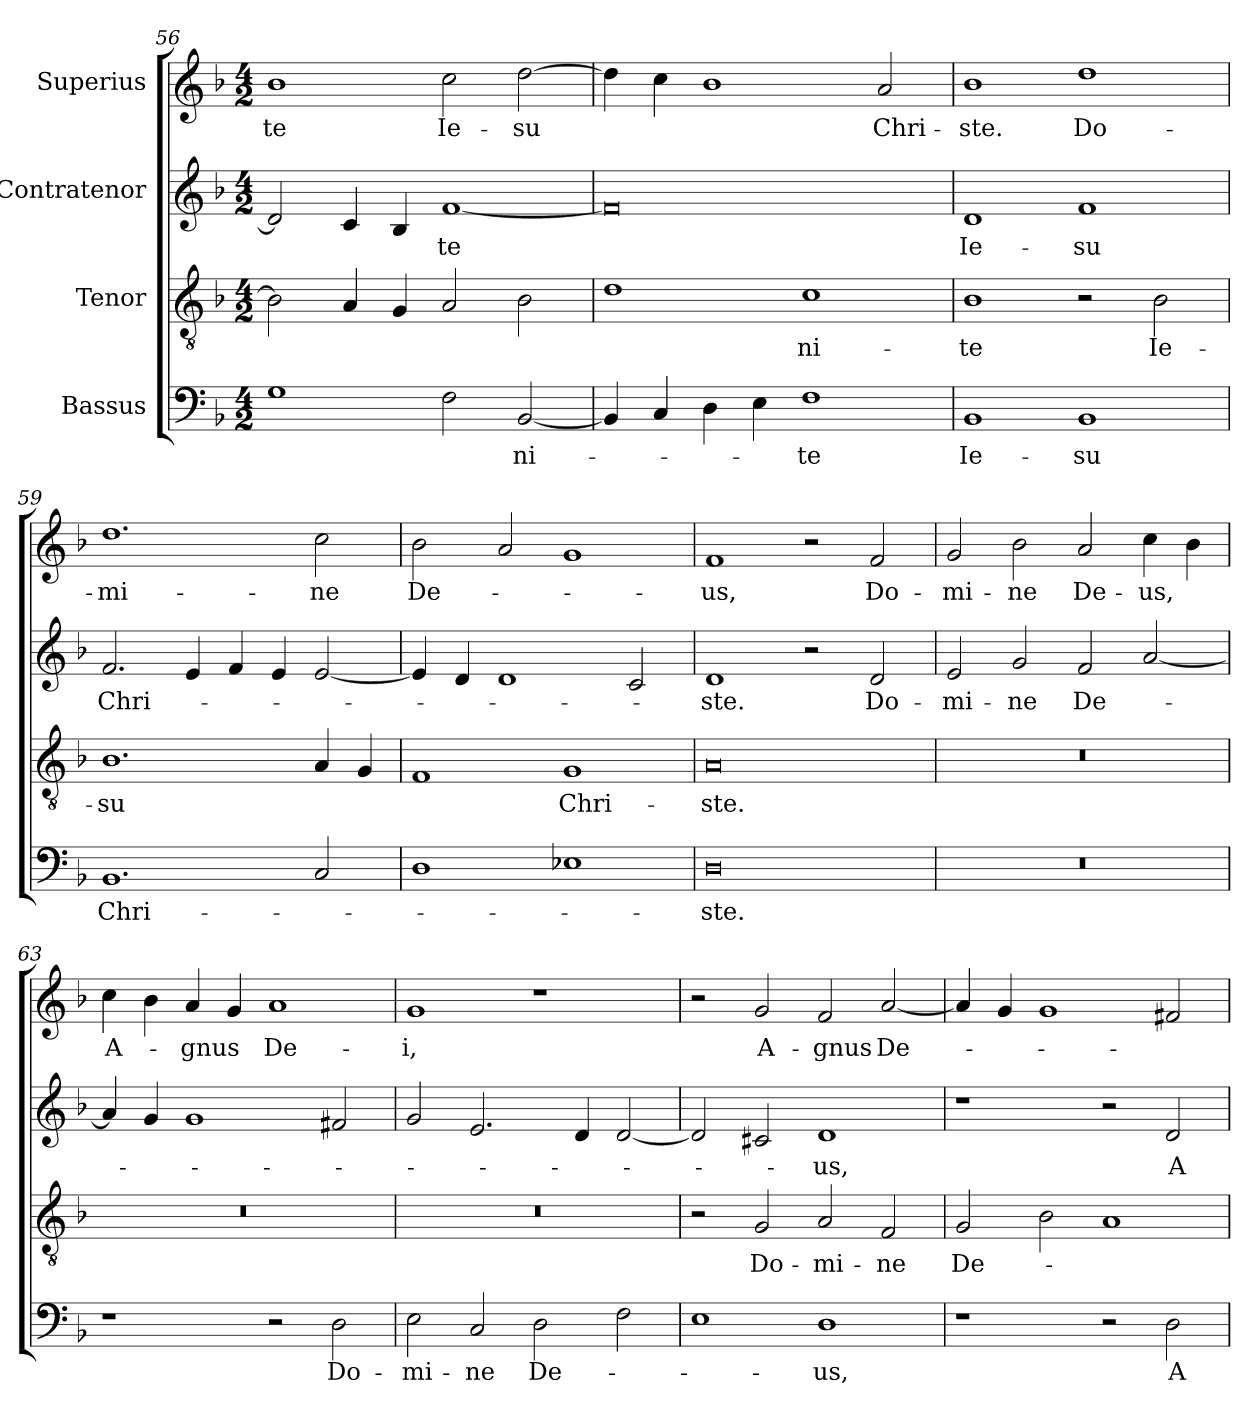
**kern	**text	**kern	**text	**kern	**text	**kern	**text
*part4	*part4	*part3	*part3	*part2	*part2	*part1	*part1
*staff4	*staff4	*staff3	*staff3	*staff2	*staff2	*staff1	*staff1
*I"Bassus	*	*I"Tenor	*	*I"Contratenor	*	*I"Superius	*
*clefF4	*	*clefGv2	*	*clefG2	*	*clefG2	*
*k[b-]	*	*k[b-]	*	*k[b-]	*	*k[b-]	*
*M4/2	*	*M4/2	*	*M4/2	*	*M4/2	*
=56	=56	=56	=56	=56	=56	=56	=56
1G\	.	2B-\]	.	2d/]	.	1b-\	-te
.	.	4A/	.	4c/	.	.	.
.	.	4G/	.	4B-/	.	.	.
2F\	.	2A/	.	[1f/	-te	2cc\	Ie-
[2BB-/	-ni-	2B-\	.	.	.	[2dd\	-su
=57	=57	=57	=57	=57	=57	=57	=57
4BB-/]	.	1d\	.	0f/]	.	4dd\]	.
4C/	.	.	.	.	.	4cc\	.
4D\	.	.	.	.	.	1b-\	.
4E\	.	.	.	.	.	.	.
1F\	-te	1c\	-ni-	.	.	.	.
.	.	.	.	.	.	2a/	Chri-
=58	=58	=58	=58	=58	=58	=58	=58
1BB-/	Ie-	1B-\	-te	1d/	Ie-	1b-\	-ste.
1BB-/	-su	2r	.	1f/	-su	1dd\	Do-
.	.	2B-\	Ie-	.	.	.	.
=59	=59	=59	=59	=59	=59	=59	=59
1.BB-/	Chri-	1.B-\	-su	2.f/	Chri-	1.dd\	-mi-
.	.	.	.	4e/	.	.	.
.	.	.	.	4f/	.	.	.
.	.	.	.	4e/	.	.	.
2C/	.	4A/	.	[2e/	.	2cc\	-ne
.	.	4G/	.	.	.	.	.
=60	=60	=60	=60	=60	=60	=60	=60
1D\	.	1F/	.	4e/]	.	2b-\	De-
.	.	.	.	4d/	.	.	.
.	.	.	.	1d/	.	2a/	.
1E-X\	.	1G/	Chri-	.	.	1g/	.
.	.	.	.	2c/	.	.	.
=61	=61	=61	=61	=61	=61	=61	=61
0D\	-ste.	0A/	-ste.	1d/	-ste.	1f/	-us,
.	.	.	.	2r	.	2r	.
.	.	.	.	2d/	Do-	2f/	Do-
=62	=62	=62	=62	=62	=62	=62	=62
0r	.	0r	.	2e/	-mi-	2g/	-mi-
.	.	.	.	2g/	-ne	2b-\	-ne
.	.	.	.	2f/	De-	2a/	De-
.	.	.	.	[2a/	.	4cc\	-us,
.	.	.	.	.	.	4b-\	.
=63	=63	=63	=63	=63	=63	=63	=63
1r	.	0r	.	4a/]	.	4cc\	A-
.	.	.	.	4g/	.	4b-\	.
.	.	.	.	1g/	.	4a/	-gnus
.	.	.	.	.	.	4g/	.
2r	.	.	.	.	.	1a/	De-
2D\	Do-	.	.	2f#X/	.	.	.
=64	=64	=64	=64	=64	=64	=64	=64
2E\	-mi-	0r	.	2g/	.	1g/	-i,
2C/	-ne	.	.	2.e/	.	.	.
2D\	De-	.	.	.	.	1r	.
.	.	.	.	4d/	.	.	.
2F\	.	.	.	[2d/	.	.	.
=65	=65	=65	=65	=65	=65	=65	=65
1E\	.	2r	.	2d/]	.	2r	.
.	.	2G/	Do-	2c#X/	.	2g/	A-
1D\	-us,	2A/	-mi-	1d/	-us,	2f/	-gnus
.	.	2F/	-ne	.	.	[2a/	De-
=66	=66	=66	=66	=66	=66	=66	=66
1r	.	2G/	De-	1r	.	4a/]	.
.	.	.	.	.	.	4g/	.
.	.	2B-\	.	.	.	1g/	.
2r	.	1A/	.	2r	.	.	.
2D\	A-	.	.	2d/	A-	2f#X/	.
=	=	=	=	=	=	=	=
*-	*-	*-	*-	*-	*-	*-	*-
